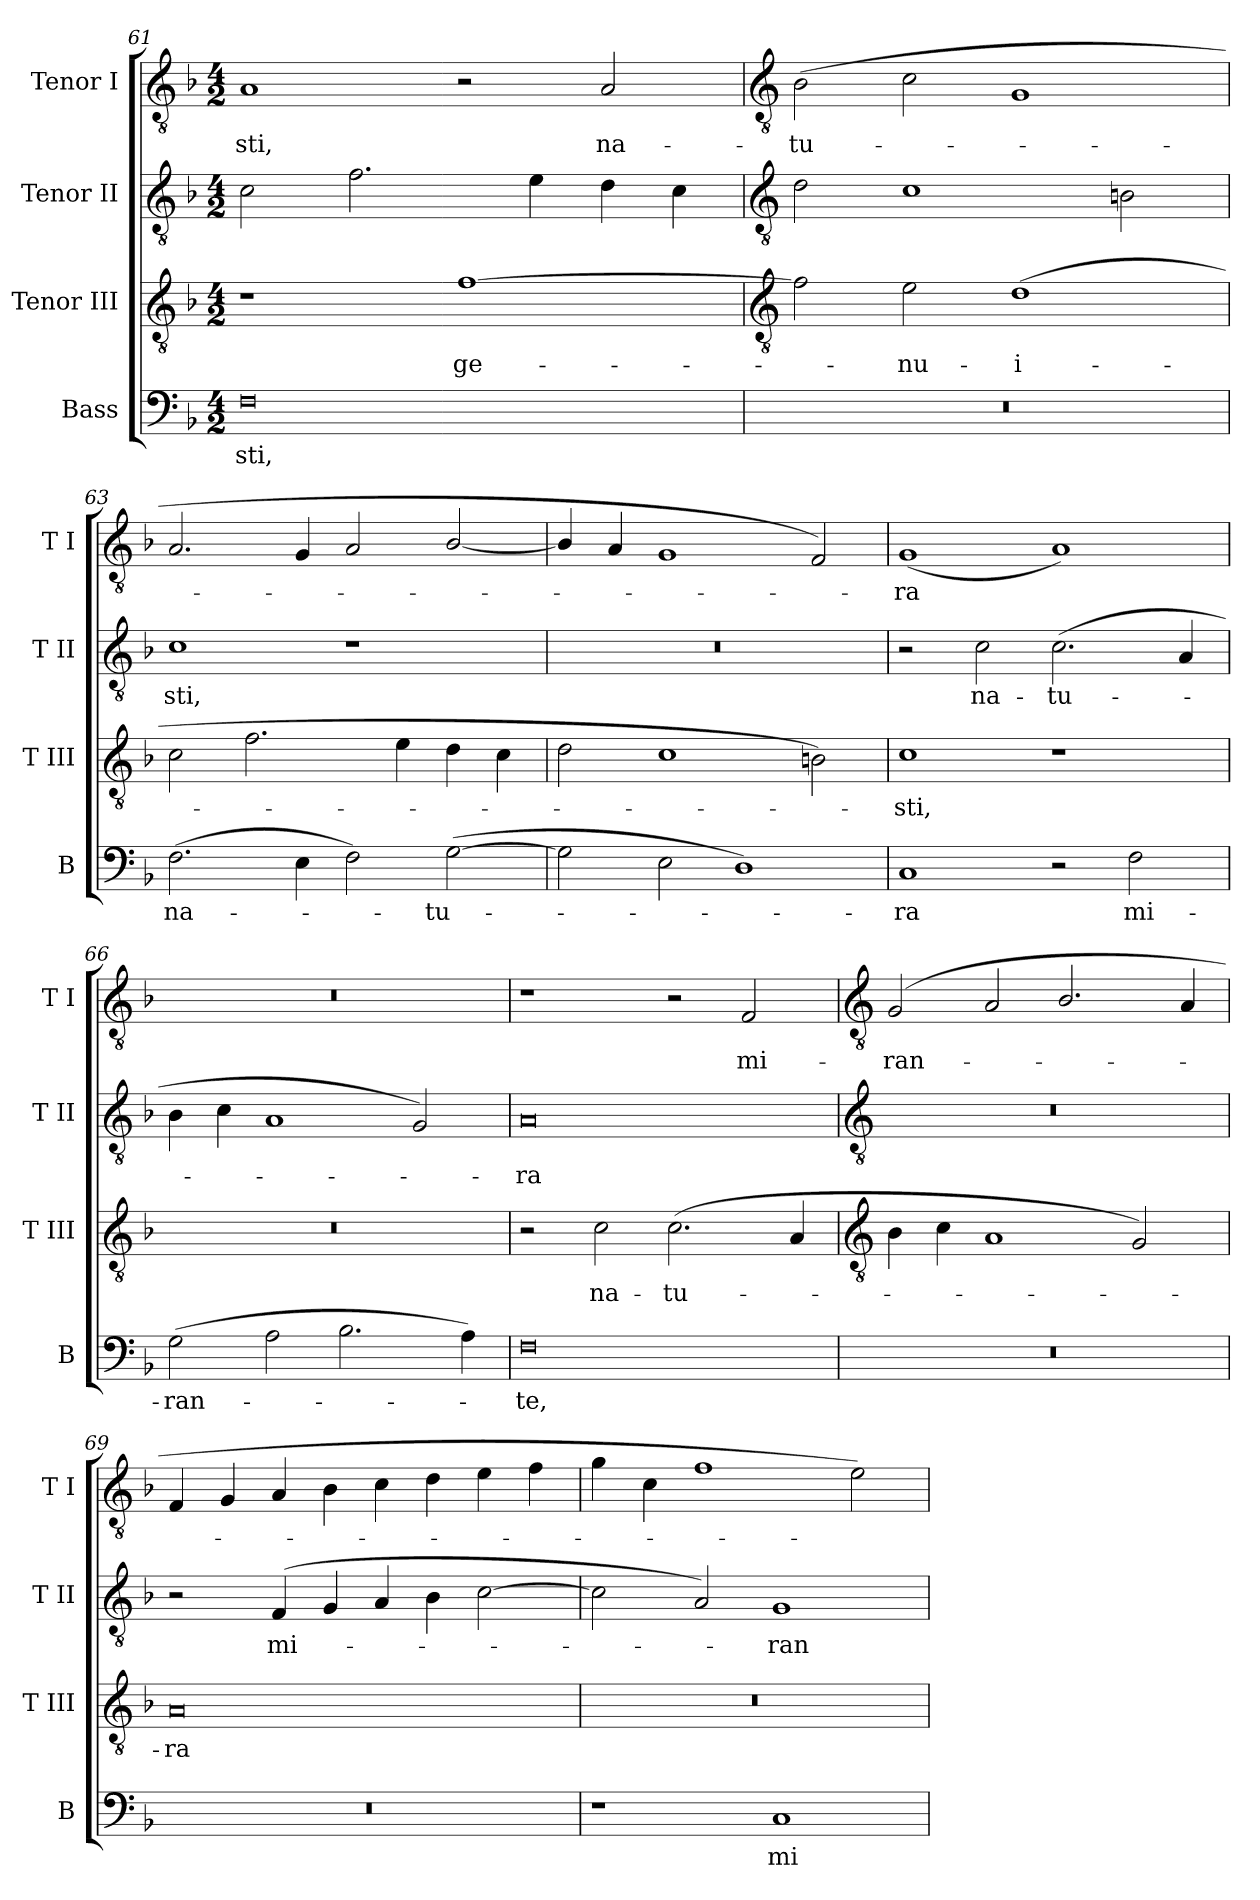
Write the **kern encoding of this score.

**kern	**text	**kern	**text	**kern	**text	**kern	**text
*part4	*part4	*part3	*part3	*part2	*part2	*part1	*part1
*staff4	*staff4	*staff3	*staff3	*staff2	*staff2	*staff1	*staff1
*I"Bass	*	*I"Tenor III	*	*I"Tenor II	*	*I"Tenor I	*
*I'B	*	*I'T III	*	*I'T II	*	*I'T I	*
*clefF4	*	*clefGv2	*	*clefGv2	*	*clefGv2	*
*k[b-]	*	*k[b-]	*	*k[b-]	*	*k[b-]	*
*F:	*	*F:	*	*F:	*	*F:	*
*M4/2	*	*M4/2	*	*M4/2	*	*M4/2	*
=61	=61	=61	=61	=61	=61	=61	=61
!	!LO:LY:b	!	!	!	!	!	!LO:LY:b
0F	-sti,	1r	.	2c	.	1A	sti,
.	.	.	.	2.f	.	.	.
!	!	!	!LO:LY:b	!	!	!	!
.	.	[1f	ge-	.	.	2r	.
.	.	.	.	4e	.	.	.
!	!	!	!	!	!	!	!LO:LY:b
.	.	.	.	4d	.	2A	na-
.	.	.	.	4c	.	.	.
!!LO:LB:g=z
=62	=62	=62	=62	=62	=62	=62	=62
*	*	*clefGv2	*	*clefGv2	*	*clefGv2	*
!	!	!	!	!	!	!	!LO:LY:b
0r	.	2f]	.	2d	.	(>2B-	-tu-
!	!	!	!LO:LY:b	!	!	!	!
.	.	2e	nu-	1c	.	2c	.
!	!	!	!LO:LY:b	!	!	!	!
.	.	(>1d	-i-	.	.	1G	.
.	.	.	.	2Bn	.	.	.
=63	=63	=63	=63	=63	=63	=63	=63
!	!LO:LY:b	!	!	!	!LO:LY:b	!	!
(>2.F	na-	2c	.	1c	sti,	2.A	.
.	.	2.f	.	.	.	.	.
4E	.	.	.	.	.	4G	.
2F)	.	.	.	1r	.	2A	.
.	.	4e	.	.	.	.	.
!	!LO:LY:b	!	!	!	!	!	!
(>[2G	tu-	4d	.	.	.	[2B-/	.
.	.	4c	.	.	.	.	.
=64	=64	=64	=64	=64	=64	=64	=64
2G]	.	2d	.	0r	.	4B-/]	.
.	.	.	.	.	.	4A	.
2E	.	1c	.	.	.	1G	.
1D)	.	.	.	.	.	.	.
.	.	2Bn)	.	.	.	2F)	.
=65	=65	=65	=65	=65	=65	=65	=65
!	!LO:LY:b	!	!LO:LY:b	!	!	!	!LO:LY:b
1C	ra	1c	sti,	2r	.	(<1G	ra
!	!	!	!	!	!LO:LY:b	!	!
.	.	.	.	2c	na-	.	.
!	!	!	!	!	!LO:LY:b	!	!
2r	.	1r	.	(<2.c	-tu-	1A)	.
!	!LO:LY:b	!	!	!	!	!	!
2F	mi-	.	.	.	.	.	.
.	.	.	.	4A	.	.	.
=66	=66	=66	=66	=66	=66	=66	=66
!	!LO:LY:b	!	!	!	!	!	!
(>2G	-ran-	0r	.	4B-	.	0r	.
.	.	.	.	4c	.	.	.
2A	.	.	.	1A	.	.	.
2.B-	.	.	.	.	.	.	.
.	.	.	.	2G)	.	.	.
4A)	.	.	.	.	.	.	.
=67	=67	=67	=67	=67	=67	=67	=67
!	!LO:LY:b	!	!	!	!LO:LY:b	!	!
0F	te,	2r	.	0A	ra	1r	.
!	!	!	!LO:LY:b	!	!	!	!
.	.	2c	na-	.	.	.	.
!	!	!	!LO:LY:b	!	!	!	!
.	.	(>2.c	-tu-	.	.	2r	.
!	!	!	!	!	!	!	!LO:LY:b
.	.	.	.	.	.	2F	mi-
.	.	4A	.	.	.	.	.
!!LO:LB:g=z
=68	=68	=68	=68	=68	=68	=68	=68
*	*	*clefGv2	*	*clefGv2	*	*clefGv2	*
!	!	!	!	!	!	!	!LO:LY:b
0r	.	4B-	.	0r	.	(<2G	-ran-
.	.	4c	.	.	.	.	.
.	.	1A	.	.	.	2A	.
.	.	.	.	.	.	2.B-/	.
.	.	2G)	.	.	.	.	.
.	.	.	.	.	.	4A	.
=69	=69	=69	=69	=69	=69	=69	=69
!	!	!	!LO:LY:b	!	!	!	!
0r	.	0A	ra	2r	.	4F	.
.	.	.	.	.	.	4G	.
!	!	!	!	!	!LO:LY:b	!	!
.	.	.	.	(<4F	mi-	4A	.
.	.	.	.	4G	.	4B-	.
.	.	.	.	4A	.	4c	.
.	.	.	.	4B-	.	4d	.
.	.	.	.	[2c	.	4e	.
.	.	.	.	.	.	4f	.
=70	=70	=70	=70	=70	=70	=70	=70
1r	.	0r	.	2c]	.	4g	.
.	.	.	.	.	.	4c	.
.	.	.	.	2A)	.	1f	.
!	!LO:LY:b	!	!	!	!LO:LY:b	!	!
1C	mi-	.	.	1G	ran-	.	.
.	.	.	.	.	.	2e)	.
=	=	=	=	=	=	=	=
*-	*-	*-	*-	*-	*-	*-	*-
